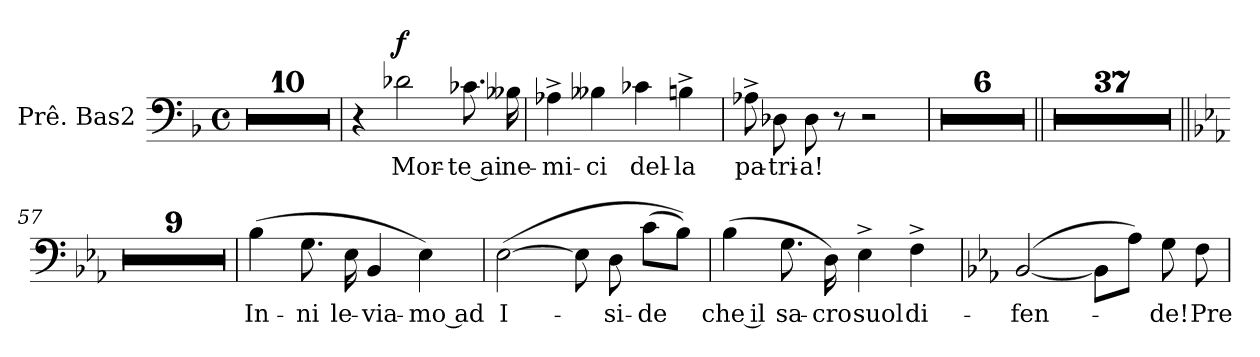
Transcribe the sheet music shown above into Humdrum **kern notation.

**kern	**text	**dynam
*part1	*part1	*part1
*staff1	*staff1	*staff1
*I"Prê. Bas2	*	*
*I'Prê. Bas2.	*	*
*clefF4	*	*
*k[b-]	*	*
*M4/4	*	*
*met(c)	*	*
=1	=1	=1
1r	.	.
=2	=2	=2
1r	.	.
=3	=3	=3
1r	.	.
!!LO:LB:g=z
=4	=4	=4
1r	.	.
=5	=5	=5
1r	.	.
=6	=6	=6
1r	.	.
!!LO:LB:g=z
=7	=7	=7
1r	.	.
=8	=8	=8
1r	.	.
!!LO:LB:g=z
=9	=9	=9
1r	.	.
=10	=10	=10
1r	.	.
!!LO:PB:g=z
=11	=11	=11
4r	.	.
!	!LO:LY:b:color=#0055FF	!LO:DY:a
2d-X\	Mor-	f
!	!LO:LY:b:color=#0055FF	!
8.c-X\	te ai	.
!	!LO:LY:b:color=#0055FF	!
16B--X\	ne-	.
=12	=12	=12
!	!LO:LY:b:color=#0055FF	!
4A-X^\	-mi-	.
!	!LO:LY:b:color=#0055FF	!
4B--X\	-ci	.
!	!LO:LY:b:color=#0055FF	!
4c-X\	del-	.
!	!LO:LY:b:color=#0055FF	!
4Bn^\	-la	.
!!LO:LB:g=z
=13	=13	=13
!	!LO:LY:b:color=#0055FF	!
8A-X^\	pa-	.
!	!LO:LY:b:color=#0055FF	!
8D-X\	-tri-	.
!	!LO:LY:b:color=#0055FF	!
8D-\	-a!	.
8r	.	.
2r	.	.
=14	=14	=14
1r	.	.
=15	=15	=15
1r	.	.
!!LO:PB:g=z
=16	=16	=16
1r	.	.
=17	=17	=17
1r	.	.
=18	=18	=18
1r	.	.
=19	=19	=19
1r	.	.
!!LO:LB:g=z
=20||	=20||	=20||
1r	.	.
=21	=21	=21
1r	.	.
=22	=22	=22
1r	.	.
=23	=23	=23
1r	.	.
!!LO:LB:g=z
=24	=24	=24
*k[b-]	*	*
1r	.	.
=25	=25	=25
1r	.	.
=26	=26	=26
1r	.	.
=27	=27	=27
1r	.	.
!!LO:LB:g=z
=28	=28	=28
1r	.	.
=29	=29	=29
1r	.	.
=30	=30	=30
1r	.	.
!!LO:PB:g=z
=31	=31	=31
1r	.	.
=32	=32	=32
1r	.	.
=33	=33	=33
1r	.	.
!!LO:LB:g=z
=34	=34	=34
1r	.	.
=35	=35	=35
1r	.	.
=36	=36	=36
1r	.	.
!!LO:LB:g=z
=37	=37	=37
1r	.	.
=38	=38	=38
1r	.	.
!!LO:LB:g=z
=39	=39	=39
1r	.	.
=40	=40	=40
1r	.	.
=41	=41	=41
1r	.	.
!!LO:PB:g=z
=42	=42	=42
1r	.	.
=43	=43	=43
1r	.	.
=44	=44	=44
1r	.	.
!!LO:LB:g=z
=45	=45	=45
1r	.	.
=46	=46	=46
1r	.	.
=47	=47	=47
1r	.	.
=48	=48	=48
1r	.	.
!!LO:LB:g=z
=49	=49	=49
*k[b-]	*	*
1r	.	.
=50	=50	=50
1r	.	.
=51	=51	=51
1r	.	.
=52	=52	=52
1r	.	.
=53	=53	=53
1r	.	.
!!LO:LB:g=z
=54	=54	=54
1r	.	.
=55	=55	=55
1r	.	.
=56	=56	=56
1r	.	.
!!LO:PB:g=z
=57||	=57||	=57||
*k[b-e-a-]	*	*
1r	.	.
=58	=58	=58
1r	.	.
=59	=59	=59
1r	.	.
=60	=60	=60
1r	.	.
!!LO:PB:g=z
=61	=61	=61
1r	.	.
=62	=62	=62
1r	.	.
=63	=63	=63
1r	.	.
=64	=64	=64
1r	.	.
!!LO:PB:g=z
=65	=65	=65
1r	.	.
=66	=66	=66
!	!LO:LY:b:color=#0055FF	!
(>4B-\	In-	.
!	!LO:LY:b:color=#0055FF	!
8.G\	-ni	.
!	!LO:LY:b:color=#0055FF	!
16E-\	le-	.
!	!LO:LY:b:color=#0055FF	!
4BB-/	-via-	.
!	!LO:LY:b:color=#0055FF	!
4E-\)	mo ad	.
=67	=67	=67
!	!LO:LY:b:color=#0055FF	!
(>[2E-\	I-	.
8E-\]	.	.
!	!LO:LY:b:color=#0055FF	!
8D\	-si-	.
!	!LO:LY:b:color=#0055FF	!
(>8c\L	-de	.
8B-\J))	.	.
=68	=68	=68
!	!LO:LY:b:color=#0055FF	!
(>4B-\	che il	.
!	!LO:LY:b:color=#0055FF	!
8.G\	sa-	.
!	!LO:LY:b:color=#0055FF	!
16D\)	-cro	.
!	!LO:LY:b:color=#0055FF	!
4E-^\	suol	.
!	!LO:LY:b:color=#0055FF	!
4F^\	di-	.
!!LO:PB:g=z
=69	=69	=69
*k[b-e-a-]	*	*
!	!LO:LY:b:color=#0055FF	!
(>[2BB-/	-fen-	.
8BB-\L]	.	.
8A-\J)	.	.
!	!LO:LY:b:color=#0055FF	!
8G\	-de!	.
!	!LO:LY:b:color=#0055FF	!
8F\	Pre-	.
=	=	=
*-	*-	*-
